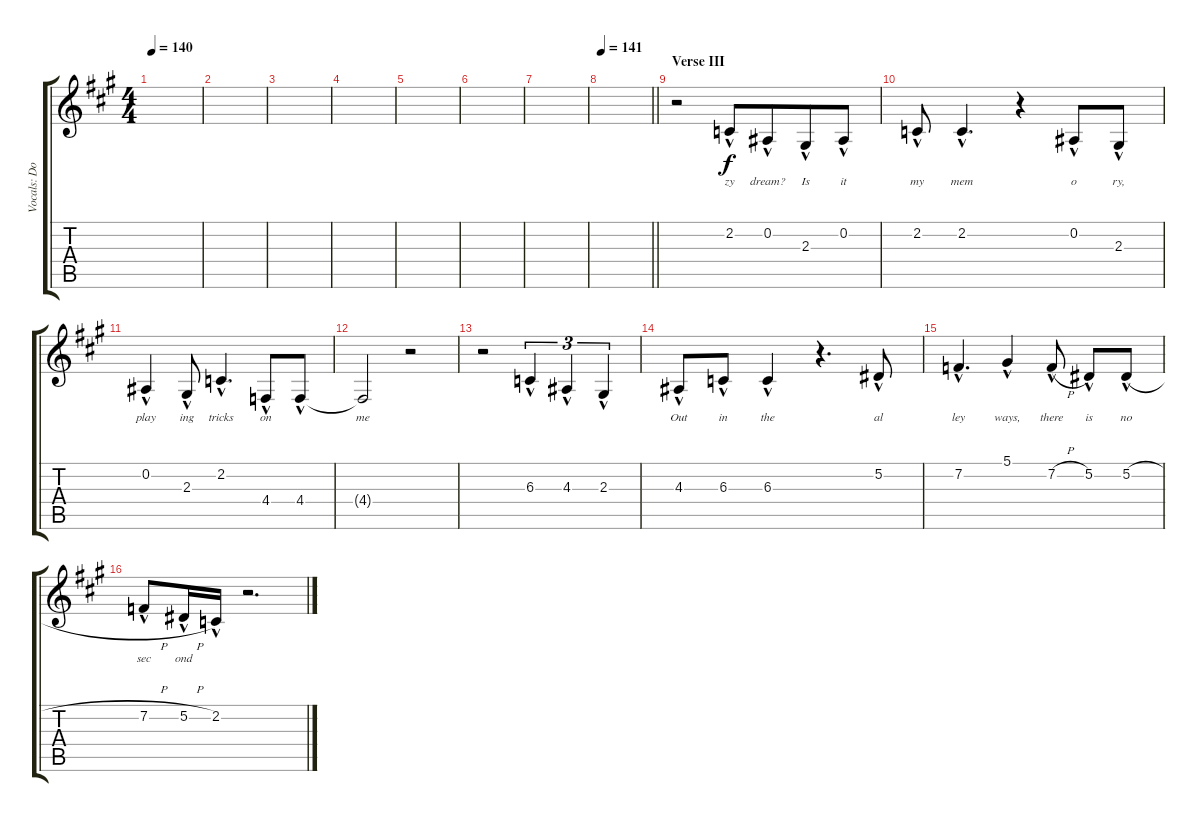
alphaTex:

\track ("Vocals: Don" "Vocals: Do") {instrument lead2sawtooth}
\staff {score tabs}
\tuning (Eb4 Bb3 Gb3 Db3 Ab2 Eb2) {hide}
\ts (4 4)
\tempo 140
\clef g2
\ks a
|
|
|
|
|
|
|
\tempo 141
\barLineRight lightlight
|
\section ("" "Verse III")
r.2 2.2{hac}.8{lyrics (0 "zy") lyrics (1 "") lyrics (2 "") lyrics (3 "") lyrics (4 "")} 0.2{hac}.8{lyrics (0 "dream?") lyrics (1 "") lyrics (2 "") lyrics (3 "") lyrics (4 "") beam merge} 2.3{hac}.8{lyrics (0 "Is") lyrics (1 "") lyrics (2 "") lyrics (3 "") lyrics (4 "")} 0.2{hac}.8{lyrics (0 "it") lyrics (1 "") lyrics (2 "") lyrics (3 "") lyrics (4 "")} |
2.2{hac}.8{lyrics (0 "my") lyrics (1 "") lyrics (2 "") lyrics (3 "") lyrics (4 "")} 2.2{hac}.4{d lyrics (0 "mem") lyrics (1 "") lyrics (2 "") lyrics (3 "") lyrics (4 "")} r.4 0.2{hac}.8{lyrics (0 "o") lyrics (1 "") lyrics (2 "") lyrics (3 "") lyrics (4 "")} 2.3{hac}.8{lyrics (0 "ry,") lyrics (1 "") lyrics (2 "") lyrics (3 "") lyrics (4 "")} |
0.2{hac}.4{lyrics (0 "play") lyrics (1 "") lyrics (2 "") lyrics (3 "") lyrics (4 "")} 2.3{hac}.8{lyrics (0 "ing") lyrics (1 "") lyrics (2 "") lyrics (3 "") lyrics (4 "")} 2.2{hac}.4{d lyrics (0 "tricks") lyrics (1 "") lyrics (2 "") lyrics (3 "") lyrics (4 "")} 4.4{hac}.8{lyrics (0 "on") lyrics (1 "") lyrics (2 "") lyrics (3 "") lyrics (4 "")} 4.4{hac}.8{lyrics (0 "") lyrics (1 "") lyrics (2 "") lyrics (3 "") lyrics (4 "")} |
4.4{t}.2{lyrics (0 "me") lyrics (1 "") lyrics (2 "") lyrics (3 "") lyrics (4 "")} r.2 |
r.2 6.3{hac}.4{tu (3 2) lyrics (0 "") lyrics (1 "") lyrics (2 "") lyrics (3 "") lyrics (4 "")} 4.3{hac}.4{tu (3 2) lyrics (0 "") lyrics (1 "") lyrics (2 "") lyrics (3 "") lyrics (4 "")} 2.3{hac}.4{tu (3 2) lyrics (0 "") lyrics (1 "") lyrics (2 "") lyrics (3 "") lyrics (4 "")} |
4.3{hac}.8{lyrics (0 "Out") lyrics (1 "") lyrics (2 "") lyrics (3 "") lyrics (4 "")} 6.3{hac}.8{lyrics (0 "in") lyrics (1 "") lyrics (2 "") lyrics (3 "") lyrics (4 "")} 6.3{hac}.4{lyrics (0 "the") lyrics (1 "") lyrics (2 "") lyrics (3 "") lyrics (4 "")} r.4{d} 5.2{hac}.8{lyrics (0 "al") lyrics (1 "") lyrics (2 "") lyrics (3 "") lyrics (4 "")} |
7.2{hac}.4{d lyrics (0 "ley") lyrics (1 "") lyrics (2 "") lyrics (3 "") lyrics (4 "")} 5.1{hac}.4{lyrics (0 "ways,") lyrics (1 "") lyrics (2 "") lyrics (3 "") lyrics (4 "")} 7.2{h hac}.8{lyrics (0 "there") lyrics (1 "") lyrics (2 "") lyrics (3 "") lyrics (4 "")} 5.2{hac}.8{lyrics (0 "is") lyrics (1 "") lyrics (2 "") lyrics (3 "") lyrics (4 "")} 5.2{h hac}.8{lyrics (0 "no") lyrics (1 "") lyrics (2 "") lyrics (3 "") lyrics (4 "")} |
7.2{h hac}.8{lyrics (0 "sec") lyrics (1 "") lyrics (2 "") lyrics (3 "") lyrics (4 "")} 5.2{h hac}.16{lyrics (0 "ond") lyrics (1 "") lyrics (2 "") lyrics (3 "") lyrics (4 "")} 2.2{hac}.16{lyrics (0 "") lyrics (1 "") lyrics (2 "") lyrics (3 "") lyrics (4 "")} r.2{d}
